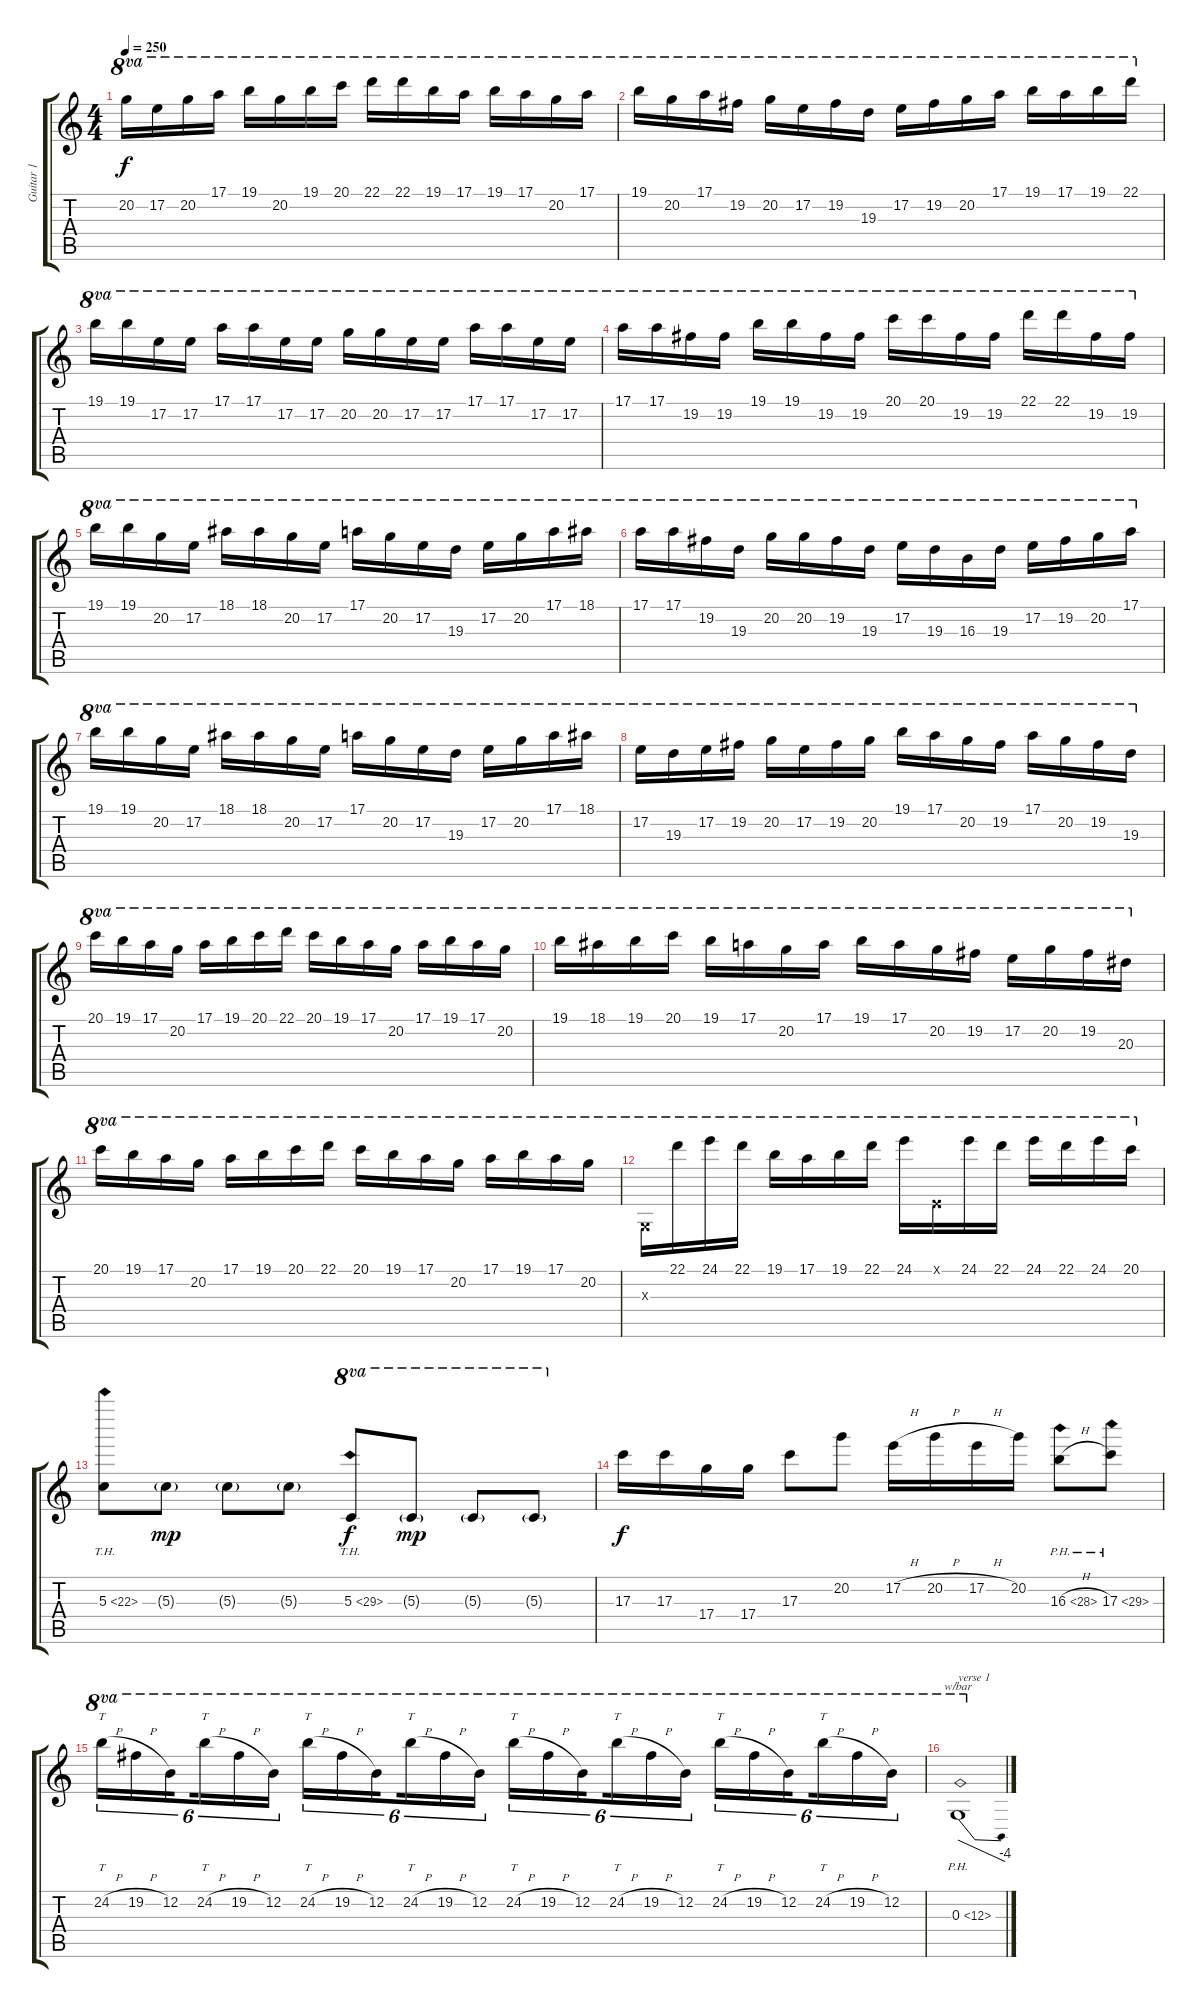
\track ("Guitar 1" "Guitar 1") {instrument overdrivenguitar}
\staff {score tabs}
\tuning (E4 B3 G3 D3 A2 E2) {hide}
\ts (4 4)
\tempo 250
\clef g2
\ks c
20.2.16{ot 8va dy f} 17.2.16{ot 8va} 20.2.16{ot 8va} 17.1.16{ot 8va} 19.1.16{ot 8va} 20.2.16{ot 8va} 19.1.16{ot 8va} 20.1.16{ot 8va} 22.1.16{ot 8va} 22.1.16{ot 8va} 19.1.16{ot 8va} 17.1.16{ot 8va} 19.1.16{ot 8va} 17.1.16{ot 8va} 20.2.16{ot 8va} 17.1.16{ot 8va} |
19.1.16{ot 8va} 20.2.16{ot 8va} 17.1.16{ot 8va} 19.2.16{ot 8va} 20.2.16{ot 8va} 17.2.16{ot 8va} 19.2.16{ot 8va} 19.3.16{ot 8va} 17.2.16{ot 8va} 19.2.16{ot 8va} 20.2.16{ot 8va} 17.1.16{ot 8va} 19.1.16{ot 8va} 17.1.16{ot 8va} 19.1.16{ot 8va} 22.1.16{ot 8va} |
19.1.16{ot 8va} 19.1.16{ot 8va} 17.2.16{ot 8va} 17.2.16{ot 8va} 17.1.16{ot 8va} 17.1.16{ot 8va} 17.2.16{ot 8va} 17.2.16{ot 8va} 20.2.16{ot 8va} 20.2.16{ot 8va} 17.2.16{ot 8va} 17.2.16{ot 8va} 17.1.16{ot 8va} 17.1.16{ot 8va} 17.2.16{ot 8va} 17.2.16{ot 8va} |
17.1.16{ot 8va} 17.1.16{ot 8va} 19.2.16{ot 8va} 19.2.16{ot 8va} 19.1.16{ot 8va} 19.1.16{ot 8va} 19.2.16{ot 8va} 19.2.16{ot 8va} 20.1.16{ot 8va} 20.1.16{ot 8va} 19.2.16{ot 8va} 19.2.16{ot 8va} 22.1.16{ot 8va} 22.1.16{ot 8va} 19.2.16{ot 8va} 19.2.16{ot 8va} |
19.1.16{ot 8va} 19.1.16{ot 8va} 20.2.16{ot 8va} 17.2.16{ot 8va} 18.1.16{ot 8va} 18.1.16{ot 8va} 20.2.16{ot 8va} 17.2.16{ot 8va} 17.1.16{ot 8va} 20.2.16{ot 8va} 17.2.16{ot 8va} 19.3.16{ot 8va} 17.2.16{ot 8va} 20.2.16{ot 8va} 17.1.16{ot 8va} 18.1.16{ot 8va} |
17.1.16{ot 8va} 17.1.16{ot 8va} 19.2.16{ot 8va} 19.3.16{ot 8va} 20.2.16{ot 8va} 20.2.16{ot 8va} 19.2.16{ot 8va} 19.3.16{ot 8va} 17.2.16{ot 8va} 19.3.16{ot 8va} 16.3.16{ot 8va} 19.3.16{ot 8va} 17.2.16{ot 8va} 19.2.16{ot 8va} 20.2.16{ot 8va} 17.1.16{ot 8va} |
19.1.16{ot 8va} 19.1.16{ot 8va} 20.2.16{ot 8va} 17.2.16{ot 8va} 18.1.16{ot 8va} 18.1.16{ot 8va} 20.2.16{ot 8va} 17.2.16{ot 8va} 17.1.16{ot 8va} 20.2.16{ot 8va} 17.2.16{ot 8va} 19.3.16{ot 8va} 17.2.16{ot 8va} 20.2.16{ot 8va} 17.1.16{ot 8va} 18.1.16{ot 8va} |
17.2.16{ot 8va} 19.3.16{ot 8va} 17.2.16{ot 8va} 19.2.16{ot 8va} 20.2.16{ot 8va} 17.2.16{ot 8va} 19.2.16{ot 8va} 20.2.16{ot 8va} 19.1.16{ot 8va} 17.1.16{ot 8va} 20.2.16{ot 8va} 19.2.16{ot 8va} 17.1.16{ot 8va} 20.2.16{ot 8va} 19.2.16{ot 8va} 19.3.16{ot 8va} |
20.1.16{ot 8va} 19.1.16{ot 8va} 17.1.16{ot 8va} 20.2.16{ot 8va} 17.1.16{ot 8va} 19.1.16{ot 8va} 20.1.16{ot 8va} 22.1.16{ot 8va} 20.1.16{ot 8va} 19.1.16{ot 8va} 17.1.16{ot 8va} 20.2.16{ot 8va} 17.1.16{ot 8va} 19.1.16{ot 8va} 17.1.16{ot 8va} 20.2.16{ot 8va} |
19.1.16{ot 8va} 18.1.16{ot 8va} 19.1.16{ot 8va} 20.1.16{ot 8va} 19.1.16{ot 8va} 17.1.16{ot 8va} 20.2.16{ot 8va} 17.1.16{ot 8va} 19.1.16{ot 8va} 17.1.16{ot 8va} 20.2.16{ot 8va} 19.2.16{ot 8va} 17.2.16{ot 8va} 20.2.16{ot 8va} 19.2.16{ot 8va} 20.3.16{ot 8va} |
20.1.16{ot 8va} 19.1.16{ot 8va} 17.1.16{ot 8va} 20.2.16{ot 8va} 17.1.16{ot 8va} 19.1.16{ot 8va} 20.1.16{ot 8va} 22.1.16{ot 8va} 20.1.16{ot 8va} 19.1.16{ot 8va} 17.1.16{ot 8va} 20.2.16{ot 8va} 17.1.16{ot 8va} 19.1.16{ot 8va} 17.1.16{ot 8va} 20.2.16{ot 8va} |
0.3{x}.16{ot 8va} 22.1.16{ot 8va} 24.1.16{ot 8va} 22.1.16{ot 8va} 19.1.16{ot 8va} 17.1.16{ot 8va} 19.1.16{ot 8va} 22.1.16{ot 8va} 24.1.16{ot 8va} 0.1{x}.16{ot 8va} 24.1.16{ot 8va} 22.1.16{ot 8va} 24.1.16{ot 8va} 22.1.16{ot 8va} 24.1.16{ot 8va} 20.1.16{ot 8va} |
5.3{th 17}.8 5.3{g}.8{dy mp} 5.3{g}.8 5.3{g}.8 5.3{th 24}.8{ot 8va dy f} 5.3{g}.8{ot 8va dy mp} 5.3{g}.8{ot 8va} 5.3{g}.8{ot 8va} |
17.3.16{dy f} 17.3.16 17.4.16 17.4.16 17.3.8 20.2.8 17.2{h}.16 20.2{h}.16 17.2{h}.16 20.2.16 16.3{ph 12 h}.8 17.3{ph 12}.8 |
24.2{h}.16{tt tu (6 4) ot 8va} 19.2{h}.16{tu (6 4) ot 8va} 12.2.16{tu (6 4) ot 8va beam splitsecondary} 24.2{h}.16{tt tu (6 4) ot 8va} 19.2{h}.16{tu (6 4) ot 8va} 12.2.16{tu (6 4) ot 8va} 24.2{h}.16{tt tu (6 4) ot 8va} 19.2{h}.16{tu (6 4) ot 8va} 12.2.16{tu (6 4) ot 8va beam splitsecondary} 24.2{h}.16{tt tu (6 4) ot 8va} 19.2{h}.16{tu (6 4) ot 8va} 12.2.16{tu (6 4) ot 8va} 24.2{h}.16{tt tu (6 4) ot 8va} 19.2{h}.16{tu (6 4) ot 8va} 12.2.16{tu (6 4) ot 8va beam splitsecondary} 24.2{h}.16{tt tu (6 4) ot 8va} 19.2{h}.16{tu (6 4) ot 8va} 12.2.16{tu (6 4) ot 8va} 24.2{h}.16{tt tu (6 4) ot 8va} 19.2{h}.16{tu (6 4) ot 8va} 12.2.16{tu (6 4) ot 8va beam splitsecondary} 24.2{h}.16{tt tu (6 4) ot 8va} 19.2{h}.16{tu (6 4) ot 8va} 12.2.16{tu (6 4) ot 8va} |
0.3{ph 12}.1{tbe (dive default 0 0 60 -16) ot 8va txt "verse 1"}
